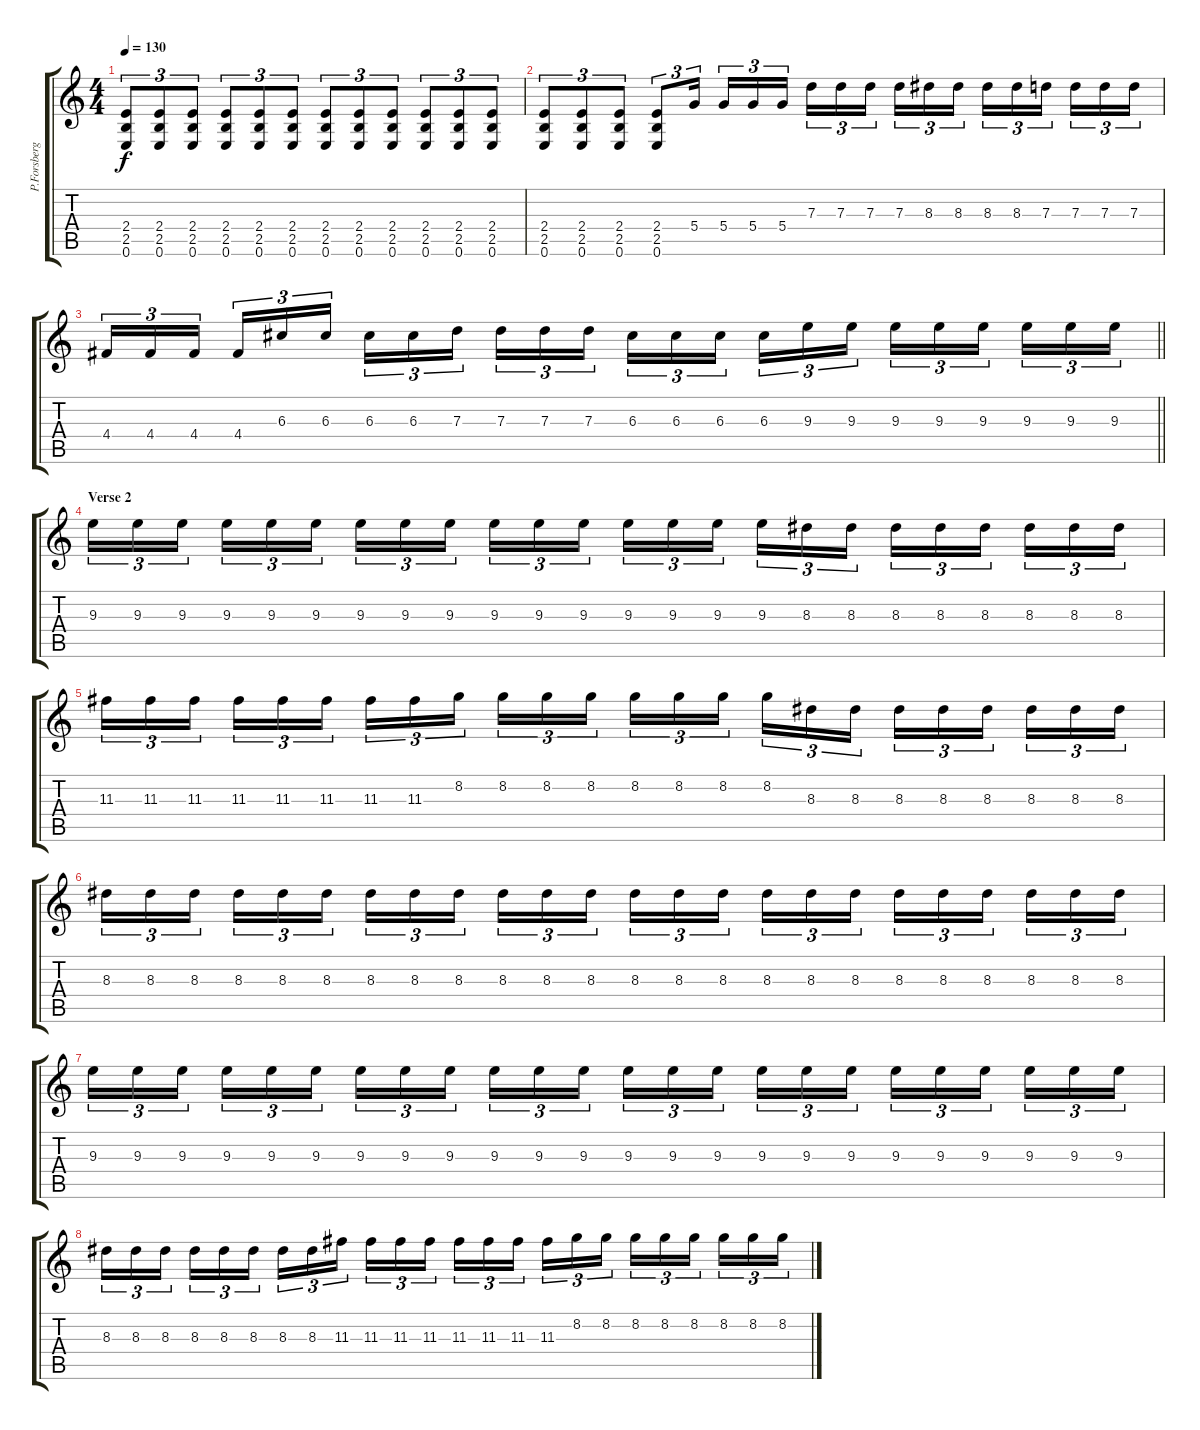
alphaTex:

\track ("P.Forsberg(Lead)" "P.Forsberg") {instrument distortionguitar}
\staff {score tabs}
\tuning (E4 B3 G3 D3 A2 E2) {hide}
\ts (4 4)
\tempo 130
\clef g2
\ks c
(2.4 2.5 0.6).8{tu (3 2) dy f} (2.4 2.5 0.6).8{tu (3 2)} (2.4 2.5 0.6).8{tu (3 2)} (2.4 2.5 0.6).8{tu (3 2)} (2.4 2.5 0.6).8{tu (3 2)} (2.4 2.5 0.6).8{tu (3 2)} (2.4 2.5 0.6).8{tu (3 2)} (2.4 2.5 0.6).8{tu (3 2)} (2.4 2.5 0.6).8{tu (3 2)} (2.4 2.5 0.6).8{tu (3 2)} (2.4 2.5 0.6).8{tu (3 2)} (2.4 2.5 0.6).8{tu (3 2)} |
(2.4 2.5 0.6).8{tu (3 2)} (2.4 2.5 0.6).8{tu (3 2)} (2.4 2.5 0.6).8{tu (3 2)} (2.4 2.5 0.6).8{tu (3 2)} 5.4.16{tu (3 2) beam splitsecondary} 5.4.16{tu (3 2)} 5.4.16{tu (3 2)} 5.4.16{tu (3 2)} 7.3.16{tu (3 2)} 7.3.16{tu (3 2)} 7.3.16{tu (3 2) beam splitsecondary} 7.3.16{tu (3 2)} 8.3.16{tu (3 2)} 8.3.16{tu (3 2)} 8.3.16{tu (3 2)} 8.3.16{tu (3 2)} 7.3.16{tu (3 2) beam splitsecondary} 7.3.16{tu (3 2)} 7.3.16{tu (3 2)} 7.3.16{tu (3 2)} |
\barLineRight lightlight
4.4.16{tu (3 2)} 4.4.16{tu (3 2)} 4.4.16{tu (3 2) beam splitsecondary} 4.4.16{tu (3 2)} 6.3.16{tu (3 2)} 6.3.16{tu (3 2)} 6.3.16{tu (3 2)} 6.3.16{tu (3 2)} 7.3.16{tu (3 2) beam splitsecondary} 7.3.16{tu (3 2)} 7.3.16{tu (3 2)} 7.3.16{tu (3 2)} 6.3.16{tu (3 2)} 6.3.16{tu (3 2)} 6.3.16{tu (3 2) beam splitsecondary} 6.3.16{tu (3 2)} 9.3.16{tu (3 2)} 9.3.16{tu (3 2)} 9.3.16{tu (3 2)} 9.3.16{tu (3 2)} 9.3.16{tu (3 2) beam splitsecondary} 9.3.16{tu (3 2)} 9.3.16{tu (3 2)} 9.3.16{tu (3 2)} |
\section ("" "Verse 2")
9.3.16{tu (3 2)} 9.3.16{tu (3 2)} 9.3.16{tu (3 2) beam splitsecondary} 9.3.16{tu (3 2)} 9.3.16{tu (3 2)} 9.3.16{tu (3 2)} 9.3.16{tu (3 2)} 9.3.16{tu (3 2)} 9.3.16{tu (3 2) beam splitsecondary} 9.3.16{tu (3 2)} 9.3.16{tu (3 2)} 9.3.16{tu (3 2)} 9.3.16{tu (3 2)} 9.3.16{tu (3 2)} 9.3.16{tu (3 2) beam splitsecondary} 9.3.16{tu (3 2)} 8.3.16{tu (3 2)} 8.3.16{tu (3 2)} 8.3.16{tu (3 2)} 8.3.16{tu (3 2)} 8.3.16{tu (3 2) beam splitsecondary} 8.3.16{tu (3 2)} 8.3.16{tu (3 2)} 8.3.16{tu (3 2)} |
11.3.16{tu (3 2)} 11.3.16{tu (3 2)} 11.3.16{tu (3 2) beam splitsecondary} 11.3.16{tu (3 2)} 11.3.16{tu (3 2)} 11.3.16{tu (3 2)} 11.3.16{tu (3 2)} 11.3.16{tu (3 2)} 8.2.16{tu (3 2) beam splitsecondary} 8.2.16{tu (3 2)} 8.2.16{tu (3 2)} 8.2.16{tu (3 2)} 8.2.16{tu (3 2)} 8.2.16{tu (3 2)} 8.2.16{tu (3 2) beam splitsecondary} 8.2.16{tu (3 2)} 8.3.16{tu (3 2)} 8.3.16{tu (3 2)} 8.3.16{tu (3 2)} 8.3.16{tu (3 2)} 8.3.16{tu (3 2) beam splitsecondary} 8.3.16{tu (3 2)} 8.3.16{tu (3 2)} 8.3.16{tu (3 2)} |
8.3.16{tu (3 2)} 8.3.16{tu (3 2)} 8.3.16{tu (3 2) beam splitsecondary} 8.3.16{tu (3 2)} 8.3.16{tu (3 2)} 8.3.16{tu (3 2)} 8.3.16{tu (3 2)} 8.3.16{tu (3 2)} 8.3.16{tu (3 2) beam splitsecondary} 8.3.16{tu (3 2)} 8.3.16{tu (3 2)} 8.3.16{tu (3 2)} 8.3.16{tu (3 2)} 8.3.16{tu (3 2)} 8.3.16{tu (3 2) beam splitsecondary} 8.3.16{tu (3 2)} 8.3.16{tu (3 2)} 8.3.16{tu (3 2)} 8.3.16{tu (3 2)} 8.3.16{tu (3 2)} 8.3.16{tu (3 2) beam splitsecondary} 8.3.16{tu (3 2)} 8.3.16{tu (3 2)} 8.3.16{tu (3 2)} |
9.3.16{tu (3 2)} 9.3.16{tu (3 2)} 9.3.16{tu (3 2) beam splitsecondary} 9.3.16{tu (3 2)} 9.3.16{tu (3 2)} 9.3.16{tu (3 2)} 9.3.16{tu (3 2)} 9.3.16{tu (3 2)} 9.3.16{tu (3 2) beam splitsecondary} 9.3.16{tu (3 2)} 9.3.16{tu (3 2)} 9.3.16{tu (3 2)} 9.3.16{tu (3 2)} 9.3.16{tu (3 2)} 9.3.16{tu (3 2) beam splitsecondary} 9.3.16{tu (3 2)} 9.3.16{tu (3 2)} 9.3.16{tu (3 2)} 9.3.16{tu (3 2)} 9.3.16{tu (3 2)} 9.3.16{tu (3 2) beam splitsecondary} 9.3.16{tu (3 2)} 9.3.16{tu (3 2)} 9.3.16{tu (3 2)} |
8.3.16{tu (3 2)} 8.3.16{tu (3 2)} 8.3.16{tu (3 2) beam splitsecondary} 8.3.16{tu (3 2)} 8.3.16{tu (3 2)} 8.3.16{tu (3 2)} 8.3.16{tu (3 2)} 8.3.16{tu (3 2)} 11.3.16{tu (3 2) beam splitsecondary} 11.3.16{tu (3 2)} 11.3.16{tu (3 2)} 11.3.16{tu (3 2)} 11.3.16{tu (3 2)} 11.3.16{tu (3 2)} 11.3.16{tu (3 2) beam splitsecondary} 11.3.16{tu (3 2)} 8.2.16{tu (3 2)} 8.2.16{tu (3 2)} 8.2.16{tu (3 2)} 8.2.16{tu (3 2)} 8.2.16{tu (3 2) beam splitsecondary} 8.2.16{tu (3 2)} 8.2.16{tu (3 2)} 8.2.16{tu (3 2)}
